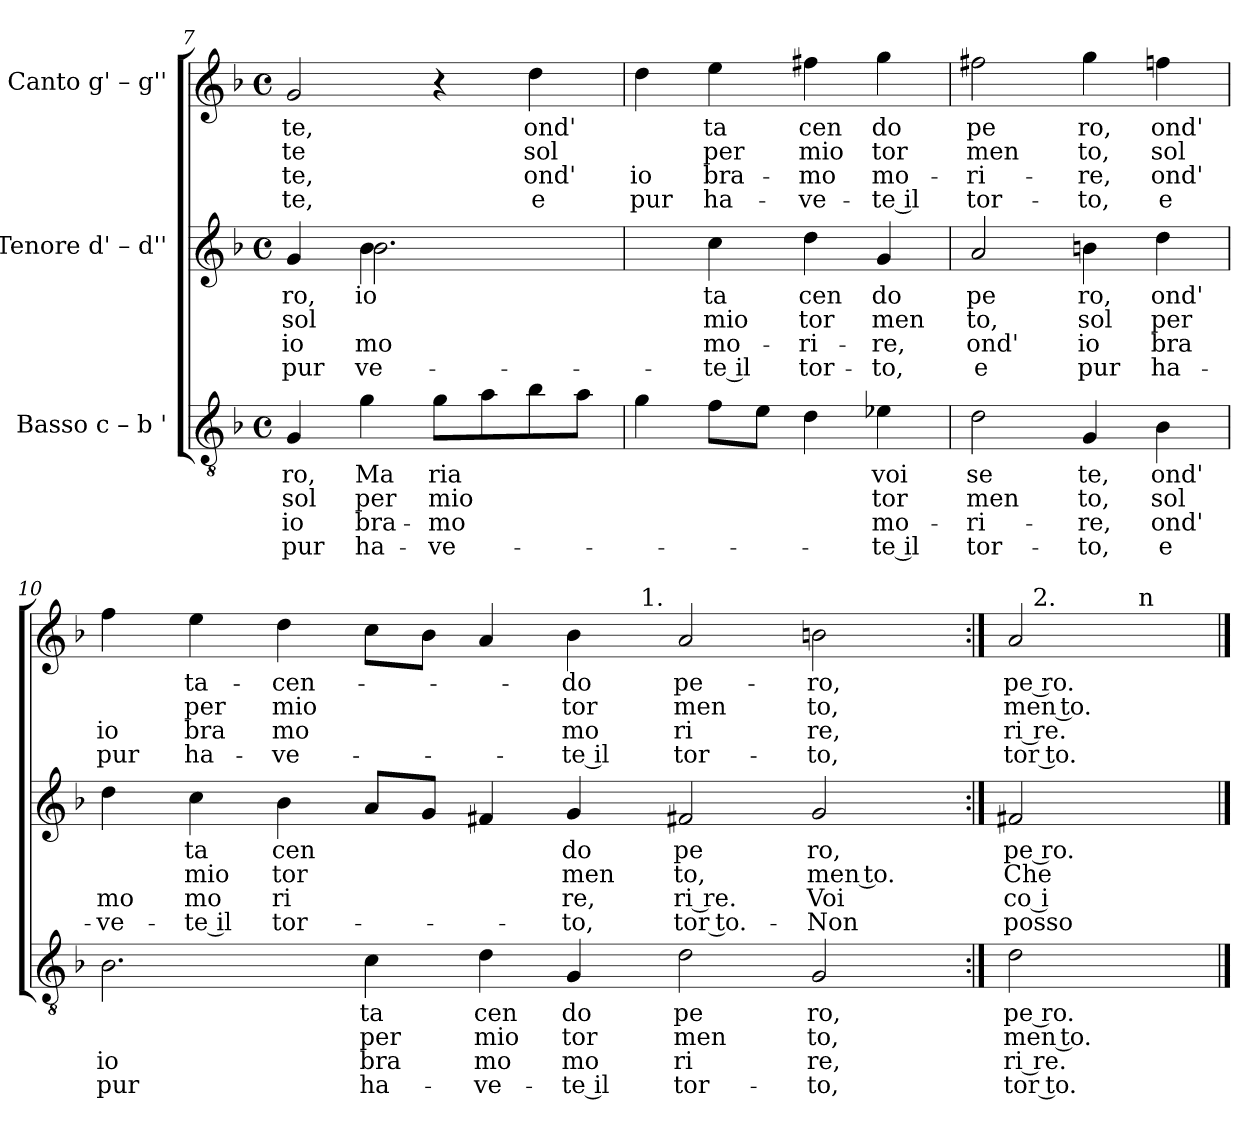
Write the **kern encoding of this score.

**kern	**text	**text	**text	**text	**kern	**text	**text	**text	**text	**kern	**text	**text	**text	**text
*part3	*part3	*part3	*part3	*part3	*part2	*part2	*part2	*part2	*part2	*part1	*part1	*part1	*part1	*part1
*staff3	*staff3	*staff3	*staff3	*staff3	*staff2	*staff2	*staff2	*staff2	*staff2	*staff1	*staff1	*staff1	*staff1	*staff1
*I"Basso c – b '	*	*	*	*	*I"Tenore d' – d''	*	*	*	*	*I"Canto g' – g''	*	*	*	*
*clefGv2	*	*	*	*	*clefG2	*	*	*	*	*clefG2	*	*	*	*
*k[b-]	*	*	*	*	*k[b-]	*	*	*	*	*k[b-]	*	*	*	*
*F:	*	*	*	*	*F:	*	*	*	*	*F:	*	*	*	*
*M4/4	*	*	*	*	*M4/4	*	*	*	*	*M4/4	*	*	*	*
*met(c)	*	*	*	*	*met(c)	*	*	*	*	*met(c)	*	*	*	*
=7	=7	=7	=7	=7	=7	=7	=7	=7	=7	=7	=7	=7	=7	=7
!	!LO:LY:b	!LO:LY:b	!LO:LY:b	!LO:LY:b	!	!LO:LY:b	!LO:LY:b	!LO:LY:b	!LO:LY:b	!	!LO:LY:b	!LO:LY:b	!LO:LY:b	!LO:LY:b
*	*	*	*	*	*^	*	*	*	*	*	*	*	*	*
4G/	ro,	sol	io	pur	4g/	4ryy	ro,	sol	io	pur	2g/	te,	te	-te,	-te,
!	!LO:LY:b	!LO:LY:b	!LO:LY:b	!LO:LY:b	!	!	!LO:LY:b	!LO:LY:b	!LO:LY:b	!LO:LY:b	!	!	!	!	!
!	!	!	!	!	!	!	!LO:LY:b	!	!LO:LY:b	!LO:LY:b	!	!	!	!	!
4g\	Ma	per	bra-	ha-	4b-\	2.b-\	io	.	-mo	-ve-	.	.	.	.	.
!	!LO:LY:b	!LO:LY:b	!LO:LY:b	!LO:LY:b	!	!	!	!	!	!	!	!	!	!	!
8g\L	ria	mio	-mo	-ve-	2ryy	.	.	.	.	.	4r	.	.	.	.
8a\	.	.	.	.	.	.	.	.	.	.	.	.	.	.	.
!	!	!	!	!	!	!	!	!	!	!	!	!LO:LY:b	!LO:LY:b	!LO:LY:b	!LO:LY:b
8b-\	.	.	.	.	.	.	.	.	.	.	4dd\	ond'	sol	ond'	e
8a\J	.	.	.	.	.	.	.	.	.	.	.	.	.	.	.
*	*	*	*	*	*v	*v	*	*	*	*	*	*	*	*	*
=8	=8	=8	=8	=8	=8	=8	=8	=8	=8	=8	=8	=8	=8	=8
!	!	!	!	!	!	!	!	!	!	!	!	!	!LO:LY:b	!LO:LY:b
4g\	.	.	.	.	4ryy	.	.	.	.	4dd\	.	.	io	pur
!	!	!	!	!	!	!LO:LY:b	!LO:LY:b	!LO:LY:b	!LO:LY:b	!	!LO:LY:b	!LO:LY:b	!LO:LY:b	!LO:LY:b
8f\L	.	.	.	.	4cc\	ta	mio	mo-	-te il	4ee\	ta	per	bra-	ha-
8e\J	.	.	.	.	.	.	.	.	.	.	.	.	.	.
!	!	!	!	!	!	!LO:LY:b	!LO:LY:b	!LO:LY:b	!LO:LY:b	!	!LO:LY:b	!LO:LY:b	!LO:LY:b	!LO:LY:b
4d\	.	.	.	.	4dd\	cen	tor	-ri-	tor-	4ff#X\	cen	mio	-mo	-ve-
!	!LO:LY:b	!LO:LY:b	!LO:LY:b	!LO:LY:b	!	!LO:LY:b	!LO:LY:b	!LO:LY:b	!LO:LY:b	!	!LO:LY:b	!LO:LY:b	!LO:LY:b	!LO:LY:b
4e-X\	voi	tor	mo-	-te il	4g/	do	men	-re,	-to,	4gg\	do	tor	mo-	-te il
=9	=9	=9	=9	=9	=9	=9	=9	=9	=9	=9	=9	=9	=9	=9
!	!LO:LY:b	!LO:LY:b	!LO:LY:b	!LO:LY:b	!	!LO:LY:b	!LO:LY:b	!LO:LY:b	!LO:LY:b	!	!LO:LY:b	!LO:LY:b	!LO:LY:b	!LO:LY:b
2d\	se	men	-ri-	tor-	2a/	pe	to,	ond'	e	2ff#X\	pe	men	-ri-	tor-
!	!LO:LY:b	!LO:LY:b	!LO:LY:b	!LO:LY:b	!	!LO:LY:b	!LO:LY:b	!LO:LY:b	!LO:LY:b	!	!LO:LY:b	!LO:LY:b	!LO:LY:b	!LO:LY:b
4G/	te,	to,	-re,	-to,	4bn\	ro,	sol	io	pur	4gg\	ro,	to,	-re,	-to,
!	!LO:LY:b	!LO:LY:b	!LO:LY:b	!LO:LY:b	!	!LO:LY:b	!LO:LY:b	!LO:LY:b	!LO:LY:b	!	!LO:LY:b	!LO:LY:b	!LO:LY:b	!LO:LY:b
4B-\	ond'	sol	ond'	e	4dd\	ond'	per	bra	ha-	4ffn\	ond'	sol	ond'	e
!!LO:LB:g=z
=10	=10	=10	=10	=10	=10	=10	=10	=10	=10	=10	=10	=10	=10	=10
!	!	!	!LO:LY:b	!LO:LY:b	!	!	!	!LO:LY:b	!LO:LY:b	!	!	!	!LO:LY:b	!LO:LY:b
*	*	*	*	*	*	*	*	*	*	*^	*	*	*	*
2.B-\	.	.	io	pur	4dd\	.	.	mo	-ve-	4ff\	1ryy	.	.	io	pur
!	!	!	!	!	!	!LO:LY:b	!LO:LY:b	!LO:LY:b	!LO:LY:b	!	!	!LO:LY:b	!LO:LY:b	!LO:LY:b	!LO:LY:b
.	.	.	.	.	4cc\	ta	mio	mo	-te il	4ee\	.	ta-	per	bra	ha-
!	!	!	!	!	!	!LO:LY:b	!LO:LY:b	!LO:LY:b	!LO:LY:b	!	!	!LO:LY:b	!LO:LY:b	!LO:LY:b	!LO:LY:b
.	.	.	.	.	4b-\	cen	tor	ri	tor-	4dd\	.	-cen-	mio	mo	-ve-
!	!LO:LY:b	!LO:LY:b	!LO:LY:b	!LO:LY:b	!	!	!	!	!	!	!	!	!	!	!
4c\	ta	per	bra	ha-	8a/L	.	.	.	.	8cc\L	.	.	.	.	.
.	.	.	.	.	8g/J	.	.	.	.	8b-\J	.	.	.	.	.
!	!LO:LY:b	!LO:LY:b	!LO:LY:b	!LO:LY:b	!	!	!	!	!	!	!	!	!	!	!
4d\	cen	mio	mo	-ve-	4f#X/	.	.	.	.	4a/	4..ryy	.	.	.	.
!	!LO:LY:b	!LO:LY:b	!LO:LY:b	!LO:LY:b	!	!LO:LY:b	!LO:LY:b	!LO:LY:b	!LO:LY:b	!	!	!LO:LY:b	!LO:LY:b	!LO:LY:b	!LO:LY:b
4G/	do	tor	mo	-te il	4g/	do	men	re,	-to,	4b-\	.	-do	tor	mo	-te il
!	!	!	!	!	!	!	!	!	!	!	!LO:TX:a:t=1.	!	!	!	!
.	.	.	.	.	.	.	.	.	.	.	1ryy	.	.	.	.
!	!LO:LY:b	!LO:LY:b	!LO:LY:b	!LO:LY:b	!	!LO:LY:b	!LO:LY:b	!LO:LY:b	!LO:LY:b	!	!	!LO:LY:b	!LO:LY:b	!LO:LY:b	!LO:LY:b
2d\	pe	men	ri	tor-	2f#X/	pe	to,	ri re.	tor to.-	2a/	.	pe-	men	ri	tor-
!	!LO:LY:b	!LO:LY:b	!LO:LY:b	!LO:LY:b	!	!LO:LY:b	!LO:LY:b	!LO:LY:b	!LO:LY:b	!	!	!LO:LY:b	!LO:LY:b	!LO:LY:b	!LO:LY:b
2G/	ro,	to,	re,	-to,	2g/	ro,	men to.	Voi	-Non	2bn\	.	-ro,	to,	re,	-to,
.	.	.	.	.	.	.	.	.	.	.	16ryy	.	.	.	.
=11:|!	=11:|!	=11:|!	=11:|!	=11:|!	=11:|!	=11:|!	=11:|!	=11:|!	=11:|!	=11:|!	=11:|!	=11:|!	=11:|!	=11:|!	=11:|!
!	!LO:LY:b	!LO:LY:b	!LO:LY:b	!LO:LY:b	!	!LO:LY:b	!LO:LY:b	!LO:LY:b	!LO:LY:b	!	!	!LO:LY:b	!LO:LY:b	!LO:LY:b	!LO:LY:b
*	*	*	*	*	*	*	*	*	*	*	*^	*	*	*	*
2d\	pe ro.	men to.	ri re.	tor to.-	2f#X/	pe ro.	Che	co i	posso	2a/	32ryy	4ryy	pe ro.-	men to.	ri re.	tor to.-
!	!	!	!	!	!	!	!	!	!	!	!LO:TX:a:t=2.	!	!	!	!	!
.	.	.	.	.	.	.	.	.	.	.	4...ryy	.	.	.	.	.
.	.	.	.	.	.	.	.	.	.	.	.	32ryy	.	.	.	.
!	!	!	!	!	!	!	!	!	!	!	!	!LO:TX:a:t=n	!	!	!	!
.	.	.	.	.	.	.	.	.	.	.	.	8..ryy	.	.	.	.
*	*	*	*	*	*	*	*	*	*	*v	*v	*v	*	*	*	*
==	==	==	==	==	==	==	==	==	==	==	==	==	==	==
*-	*-	*-	*-	*-	*-	*-	*-	*-	*-	*-	*-	*-	*-	*-
